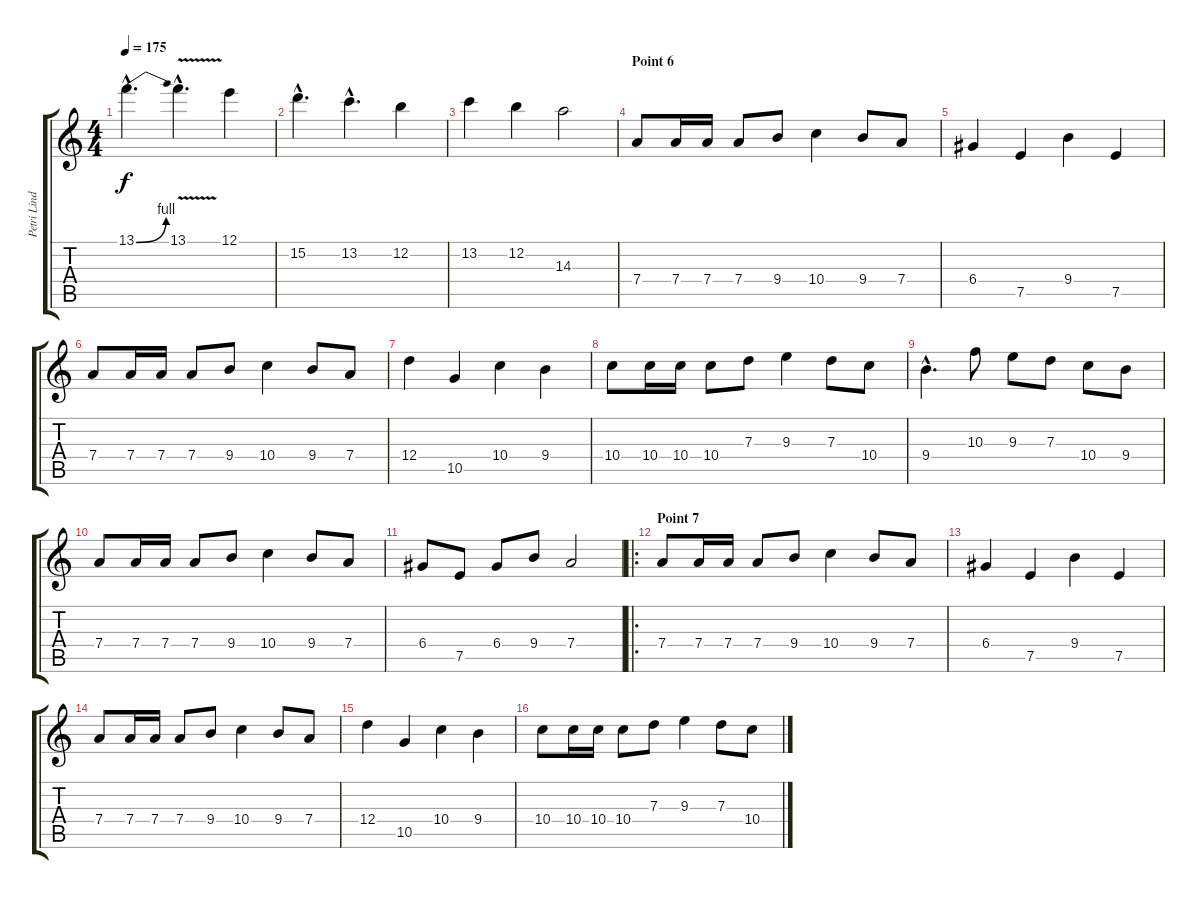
\track ("Petri Lindroos" "Petri Lind") {instrument distortionguitar}
\staff {score tabs}
\tuning (E4 B3 G3 D3 A2 E2) {hide}
\ts (4 4)
\tempo 175
\clef g2
\ks c
13.1{be (bend 0 0 60 4) hac}.4{d dy f} 13.1{v hac}.4{d} 12.1.4 |
15.2{hac}.4{d} 13.2{hac}.4{d} 12.2.4 |
13.2.4 12.2.4 14.3.2 |
\section ("" "Point 6")
7.4.8 7.4.16 7.4.16 7.4.8 9.4.8 10.4.4 9.4.8 7.4.8 |
6.4.4 7.5.4 9.4.4 7.5.4 |
7.4.8 7.4.16 7.4.16 7.4.8 9.4.8 10.4.4 9.4.8 7.4.8 |
12.4.4 10.5.4 10.4.4 9.4.4 |
10.4.8 10.4.16 10.4.16 10.4.8 7.3.8 9.3.4 7.3.8 10.4.8 |
9.4{hac}.4{d} 10.3.8 9.3.8 7.3.8 10.4.8 9.4.8 |
7.4.8 7.4.16 7.4.16 7.4.8 9.4.8 10.4.4 9.4.8 7.4.8 |
6.4.8 7.5.8 6.4.8 9.4.8 7.4.2 |
\ro
\section ("" "Point 7")
7.4.8 7.4.16 7.4.16 7.4.8 9.4.8 10.4.4 9.4.8 7.4.8 |
6.4.4 7.5.4 9.4.4 7.5.4 |
7.4.8 7.4.16 7.4.16 7.4.8 9.4.8 10.4.4 9.4.8 7.4.8 |
12.4.4 10.5.4 10.4.4 9.4.4 |
10.4.8 10.4.16 10.4.16 10.4.8 7.3.8 9.3.4 7.3.8 10.4.8
